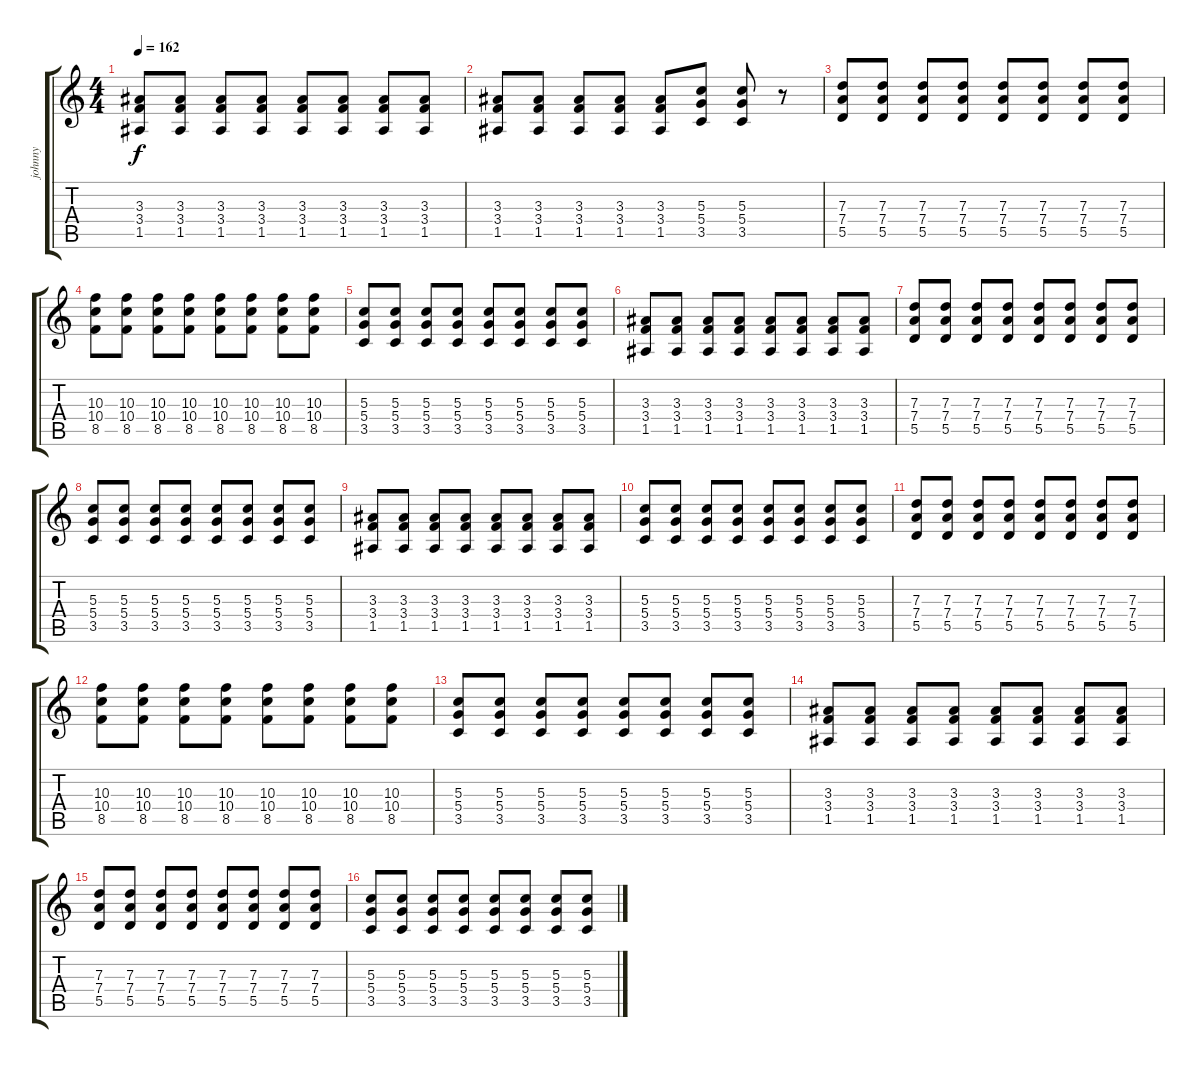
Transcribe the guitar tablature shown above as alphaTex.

\track ("johnny" "johnny") {instrument distortionguitar}
\staff {score tabs}
\tuning (E4 B3 G3 D3 A2 E2) {hide}
\ts (4 4)
\tempo 162
\clef g2
\ks c
(3.3 3.4 1.5).8{dy f} (3.3 3.4 1.5).8 (3.3 3.4 1.5).8 (3.3 3.4 1.5).8 (3.3 3.4 1.5).8 (3.3 3.4 1.5).8 (3.3 3.4 1.5).8 (3.3 3.4 1.5).8 |
(3.3 3.4 1.5).8 (3.3 3.4 1.5).8 (3.3 3.4 1.5).8 (3.3 3.4 1.5).8 (3.3 3.4 1.5).8 (5.3 5.4 3.5).8 (5.3 5.4 3.5).8 r.8 |
(7.3 7.4 5.5).8 (7.3 7.4 5.5).8 (7.3 7.4 5.5).8 (7.3 7.4 5.5).8 (7.3 7.4 5.5).8 (7.3 7.4 5.5).8 (7.3 7.4 5.5).8 (7.3 7.4 5.5).8 |
(10.3 10.4 8.5).8 (10.3 10.4 8.5).8 (10.3 10.4 8.5).8 (10.3 10.4 8.5).8 (10.3 10.4 8.5).8 (10.3 10.4 8.5).8 (10.3 10.4 8.5).8 (10.3 10.4 8.5).8 |
(5.3 5.4 3.5).8 (5.3 5.4 3.5).8 (5.3 5.4 3.5).8 (5.3 5.4 3.5).8 (5.3 5.4 3.5).8 (5.3 5.4 3.5).8 (5.3 5.4 3.5).8 (5.3 5.4 3.5).8 |
(3.3 3.4 1.5).8 (3.3 3.4 1.5).8 (3.3 3.4 1.5).8 (3.3 3.4 1.5).8 (3.3 3.4 1.5).8 (3.3 3.4 1.5).8 (3.3 3.4 1.5).8 (3.3 3.4 1.5).8 |
(7.3 7.4 5.5).8 (7.3 7.4 5.5).8 (7.3 7.4 5.5).8 (7.3 7.4 5.5).8 (7.3 7.4 5.5).8 (7.3 7.4 5.5).8 (7.3 7.4 5.5).8 (7.3 7.4 5.5).8 |
(5.3 5.4 3.5).8 (5.3 5.4 3.5).8 (5.3 5.4 3.5).8 (5.3 5.4 3.5).8 (5.3 5.4 3.5).8 (5.3 5.4 3.5).8 (5.3 5.4 3.5).8 (5.3 5.4 3.5).8 |
(3.3 3.4 1.5).8 (3.3 3.4 1.5).8 (3.3 3.4 1.5).8 (3.3 3.4 1.5).8 (3.3 3.4 1.5).8 (3.3 3.4 1.5).8 (3.3 3.4 1.5).8 (3.3 3.4 1.5).8 |
(5.3 5.4 3.5).8 (5.3 5.4 3.5).8 (5.3 5.4 3.5).8 (5.3 5.4 3.5).8 (5.3 5.4 3.5).8 (5.3 5.4 3.5).8 (5.3 5.4 3.5).8 (5.3 5.4 3.5).8 |
(7.3 7.4 5.5).8 (7.3 7.4 5.5).8 (7.3 7.4 5.5).8 (7.3 7.4 5.5).8 (7.3 7.4 5.5).8 (7.3 7.4 5.5).8 (7.3 7.4 5.5).8 (7.3 7.4 5.5).8 |
(10.3 10.4 8.5).8 (10.3 10.4 8.5).8 (10.3 10.4 8.5).8 (10.3 10.4 8.5).8 (10.3 10.4 8.5).8 (10.3 10.4 8.5).8 (10.3 10.4 8.5).8 (10.3 10.4 8.5).8 |
(5.3 5.4 3.5).8 (5.3 5.4 3.5).8 (5.3 5.4 3.5).8 (5.3 5.4 3.5).8 (5.3 5.4 3.5).8 (5.3 5.4 3.5).8 (5.3 5.4 3.5).8 (5.3 5.4 3.5).8 |
(3.3 3.4 1.5).8 (3.3 3.4 1.5).8 (3.3 3.4 1.5).8 (3.3 3.4 1.5).8 (3.3 3.4 1.5).8 (3.3 3.4 1.5).8 (3.3 3.4 1.5).8 (3.3 3.4 1.5).8 |
(7.3 7.4 5.5).8 (7.3 7.4 5.5).8 (7.3 7.4 5.5).8 (7.3 7.4 5.5).8 (7.3 7.4 5.5).8 (7.3 7.4 5.5).8 (7.3 7.4 5.5).8 (7.3 7.4 5.5).8 |
(5.3 5.4 3.5).8 (5.3 5.4 3.5).8 (5.3 5.4 3.5).8 (5.3 5.4 3.5).8 (5.3 5.4 3.5).8 (5.3 5.4 3.5).8 (5.3 5.4 3.5).8 (5.3 5.4 3.5).8
